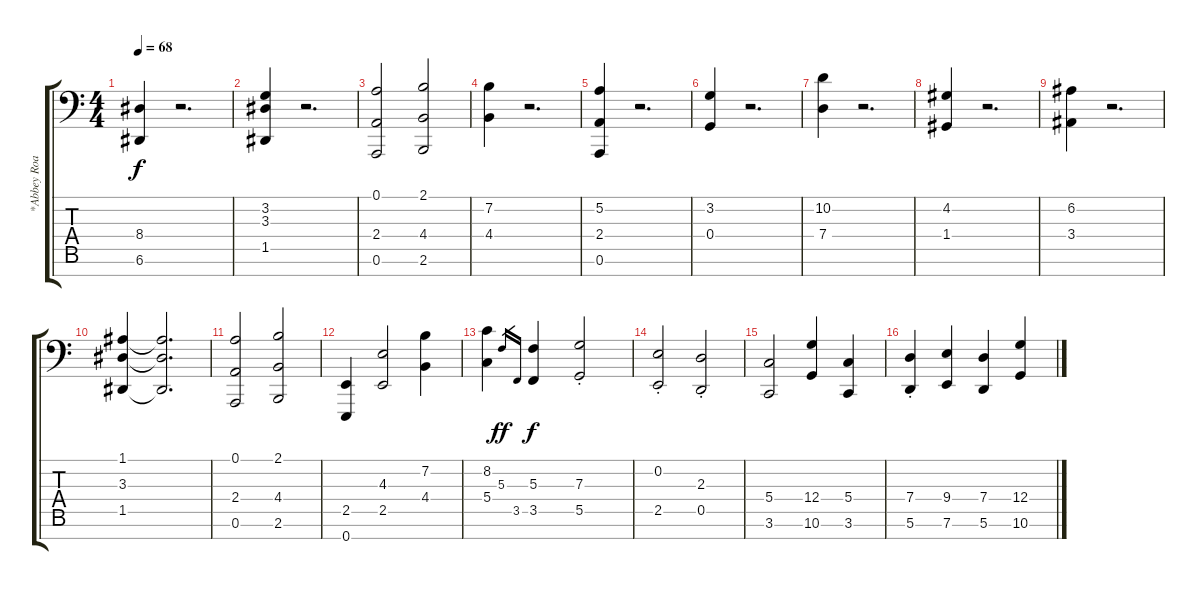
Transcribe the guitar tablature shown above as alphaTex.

\track ("*Abbey Road Orchestra* Brass III" "*Abbey Roa") {instrument trombone}
\staff {score tabs}
\tuning (A3 E3 C3 G2 D2 A1 E1) {hide}
\ts (4 4)
\tempo 68
\clef f4
\ks c
(8.4 6.6).4{dy f} r.2{d} |
(3.2 3.3 1.5).4 r.2{d} |
(0.1 2.4 0.6).2 (2.1 4.4 2.6).2 |
(7.2 4.4).4 r.2{d} |
(5.2 2.4 0.6).4 r.2{d} |
(3.2 0.4).4 r.2{d} |
(10.2 7.4).4 r.2{d} |
(4.2 1.4).4 r.2{d} |
(6.2 3.4).4 r.2{d} |
(1.1 3.3 1.5).4 (1.1{t} 3.3{t} 1.5{t}).2{d} |
(0.1 2.4 0.6).2 (2.1 4.4 2.6).2 |
(2.5 0.7).4{volume 16 instrument brasssection} (4.3 2.5).2 (7.2 4.4).4 |
(8.2 5.4).4 5.3.16{gr dy ff} 3.5.16{gr} (5.3 3.5).4{dy f} (7.3 5.5{st}).2 |
(0.2{st} 2.5{st}).2 (2.3{st} 0.5{st}).2 |
(5.4 3.6).2 (12.4 10.6).4 (5.4 3.6).4 |
(7.4{st} 5.6{st}).4 (9.4 7.6).4 (7.4 5.6).4 (12.4 10.6).4
